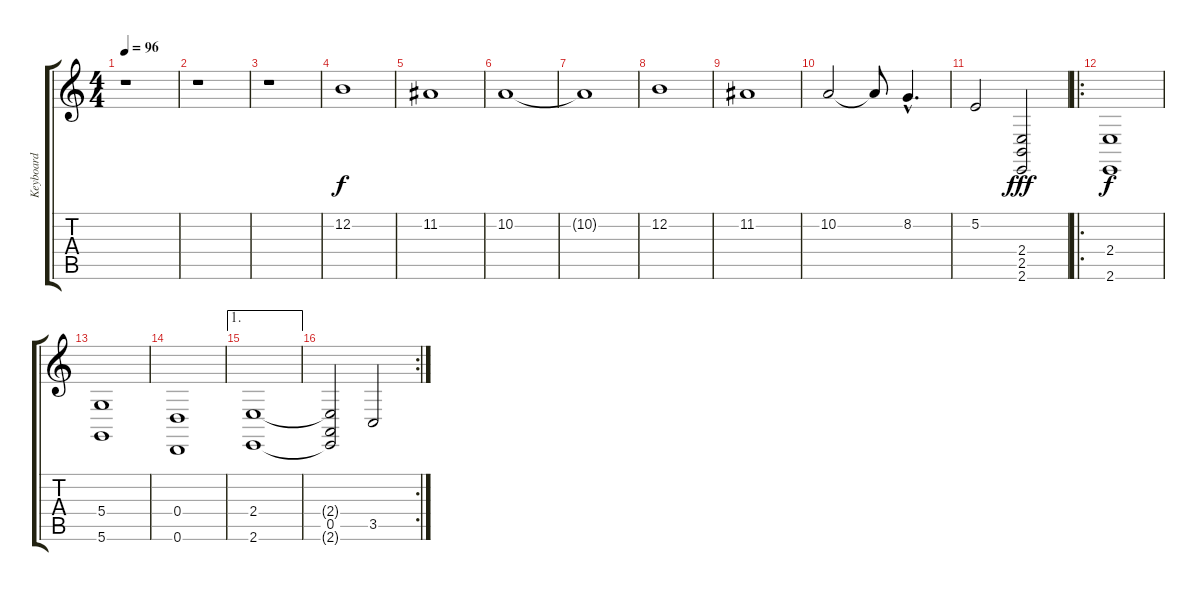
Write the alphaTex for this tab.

\track ("Keyboard" "Keyboard") {instrument pad4choir}
\staff {score tabs}
\tuning (E4 B3 G3 D3 A2 D2) {hide}
\ts (4 4)
\tempo 96
\clef g2
\ks c
r.1{dy f} |
r.1 |
r.1 |
12.2.1{volume 11 instrument drawbarorgan} |
11.2.1 |
10.2.1 |
10.2{t}.1 |
12.2.1 |
11.2.1 |
10.2.2 10.2{t}.8 8.2{hac}.4{d} |
5.2.2 (2.4 2.5 2.6).2{dy fff instrument gunshot} |
\ro
(2.4 2.6).1{dy f volume 13 instrument pad4choir} |
(5.4 5.6).1 |
(0.4 0.6).1 |
\ae 1
(2.4 2.6).1 |
\rc 2
(2.4{t} 0.5 2.6{t}).2 3.5.2
